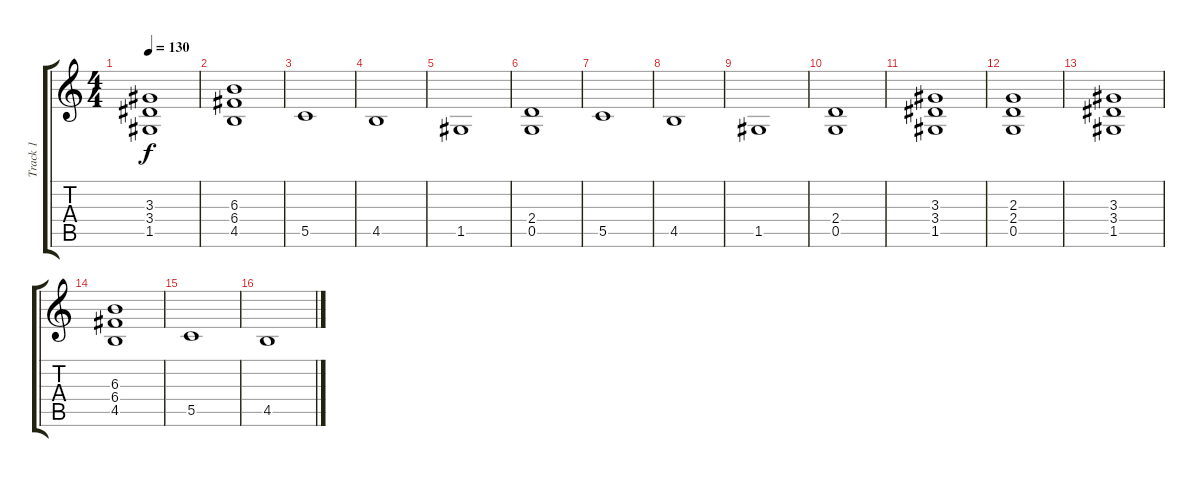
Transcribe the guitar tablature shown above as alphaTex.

\track ("Track 1" "Track 1") {instrument electricguitarclean}
\staff {score tabs}
\tuning (D4 A3 F3 C3 G2 C2) {hide}
\ts (4 4)
\tempo 130
\clef g2
\ks c
(3.3 3.4 1.5).1{dy f} |
(6.3 6.4 4.5).1 |
5.5.1 |
4.5.1 |
1.5.1 |
(2.4 0.5).1 |
5.5.1 |
4.5.1 |
1.5.1 |
(2.4 0.5).1 |
(3.3 3.4 1.5).1 |
(2.3 2.4 0.5).1 |
(3.3 3.4 1.5).1 |
(6.3 6.4 4.5).1 |
5.5.1 |
4.5.1
